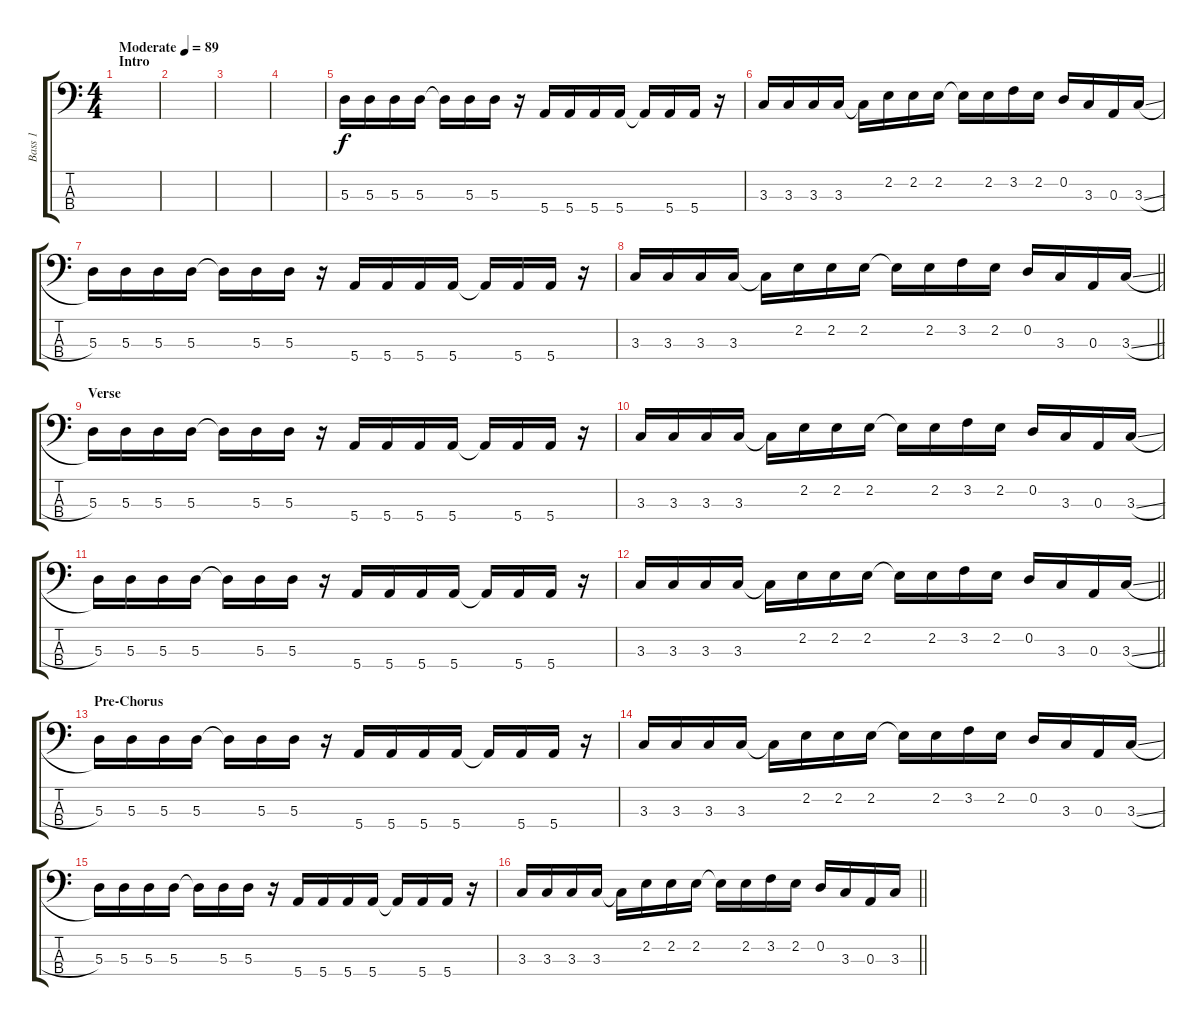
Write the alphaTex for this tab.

\track ("Bass 1" "Bass 1") {instrument slapbass2}
\staff {score tabs}
\tuning (G2 D2 A1 E1) {hide}
\ts (4 4)
\section ("" "Intro")
\tempo (89 "Moderate")
\clef f4
\ks c
|
|
|
|
5.3.16 5.3.16 5.3.16 5.3.16 5.3{t}.16 5.3.16 5.3.16 r.16 5.4.16 5.4.16 5.4.16 5.4.16 5.4{t}.16 5.4.16 5.4.16 r.16 |
3.3.16 3.3.16 3.3.16 3.3.16 3.3{t}.16 2.2.16 2.2.16 2.2.16 2.2{t}.16 2.2.16 3.2.16 2.2.16 0.2.16 3.3.16 0.3.16 3.3{sl}.16 |
5.3.16 5.3.16 5.3.16 5.3.16 5.3{t}.16 5.3.16 5.3.16 r.16 5.4.16 5.4.16 5.4.16 5.4.16 5.4{t}.16 5.4.16 5.4.16 r.16 |
\barLineRight lightlight
3.3.16 3.3.16 3.3.16 3.3.16 3.3{t}.16 2.2.16 2.2.16 2.2.16 2.2{t}.16 2.2.16 3.2.16 2.2.16 0.2.16 3.3.16 0.3.16 3.3{sl}.16 |
\section ("" "Verse")
5.3.16 5.3.16 5.3.16 5.3.16 5.3{t}.16 5.3.16 5.3.16 r.16 5.4.16 5.4.16 5.4.16 5.4.16 5.4{t}.16 5.4.16 5.4.16 r.16 |
3.3.16 3.3.16 3.3.16 3.3.16 3.3{t}.16 2.2.16 2.2.16 2.2.16 2.2{t}.16 2.2.16 3.2.16 2.2.16 0.2.16 3.3.16 0.3.16 3.3{sl}.16 |
5.3.16 5.3.16 5.3.16 5.3.16 5.3{t}.16 5.3.16 5.3.16 r.16 5.4.16 5.4.16 5.4.16 5.4.16 5.4{t}.16 5.4.16 5.4.16 r.16 |
\barLineRight lightlight
3.3.16 3.3.16 3.3.16 3.3.16 3.3{t}.16 2.2.16 2.2.16 2.2.16 2.2{t}.16 2.2.16 3.2.16 2.2.16 0.2.16 3.3.16 0.3.16 3.3{sl}.16 |
\section ("" "Pre-Chorus")
5.3.16 5.3.16 5.3.16 5.3.16 5.3{t}.16 5.3.16 5.3.16 r.16 5.4.16 5.4.16 5.4.16 5.4.16 5.4{t}.16 5.4.16 5.4.16 r.16 |
3.3.16 3.3.16 3.3.16 3.3.16 3.3{t}.16 2.2.16 2.2.16 2.2.16 2.2{t}.16 2.2.16 3.2.16 2.2.16 0.2.16 3.3.16 0.3.16 3.3{sl}.16 |
5.3.16 5.3.16 5.3.16 5.3.16 5.3{t}.16 5.3.16 5.3.16 r.16 5.4.16 5.4.16 5.4.16 5.4.16 5.4{t}.16 5.4.16 5.4.16 r.16 |
\barLineRight lightlight
3.3.16 3.3.16 3.3.16 3.3.16 3.3{t}.16 2.2.16 2.2.16 2.2.16 2.2{t}.16 2.2.16 3.2.16 2.2.16 0.2.16 3.3.16 0.3.16 3.3.16
